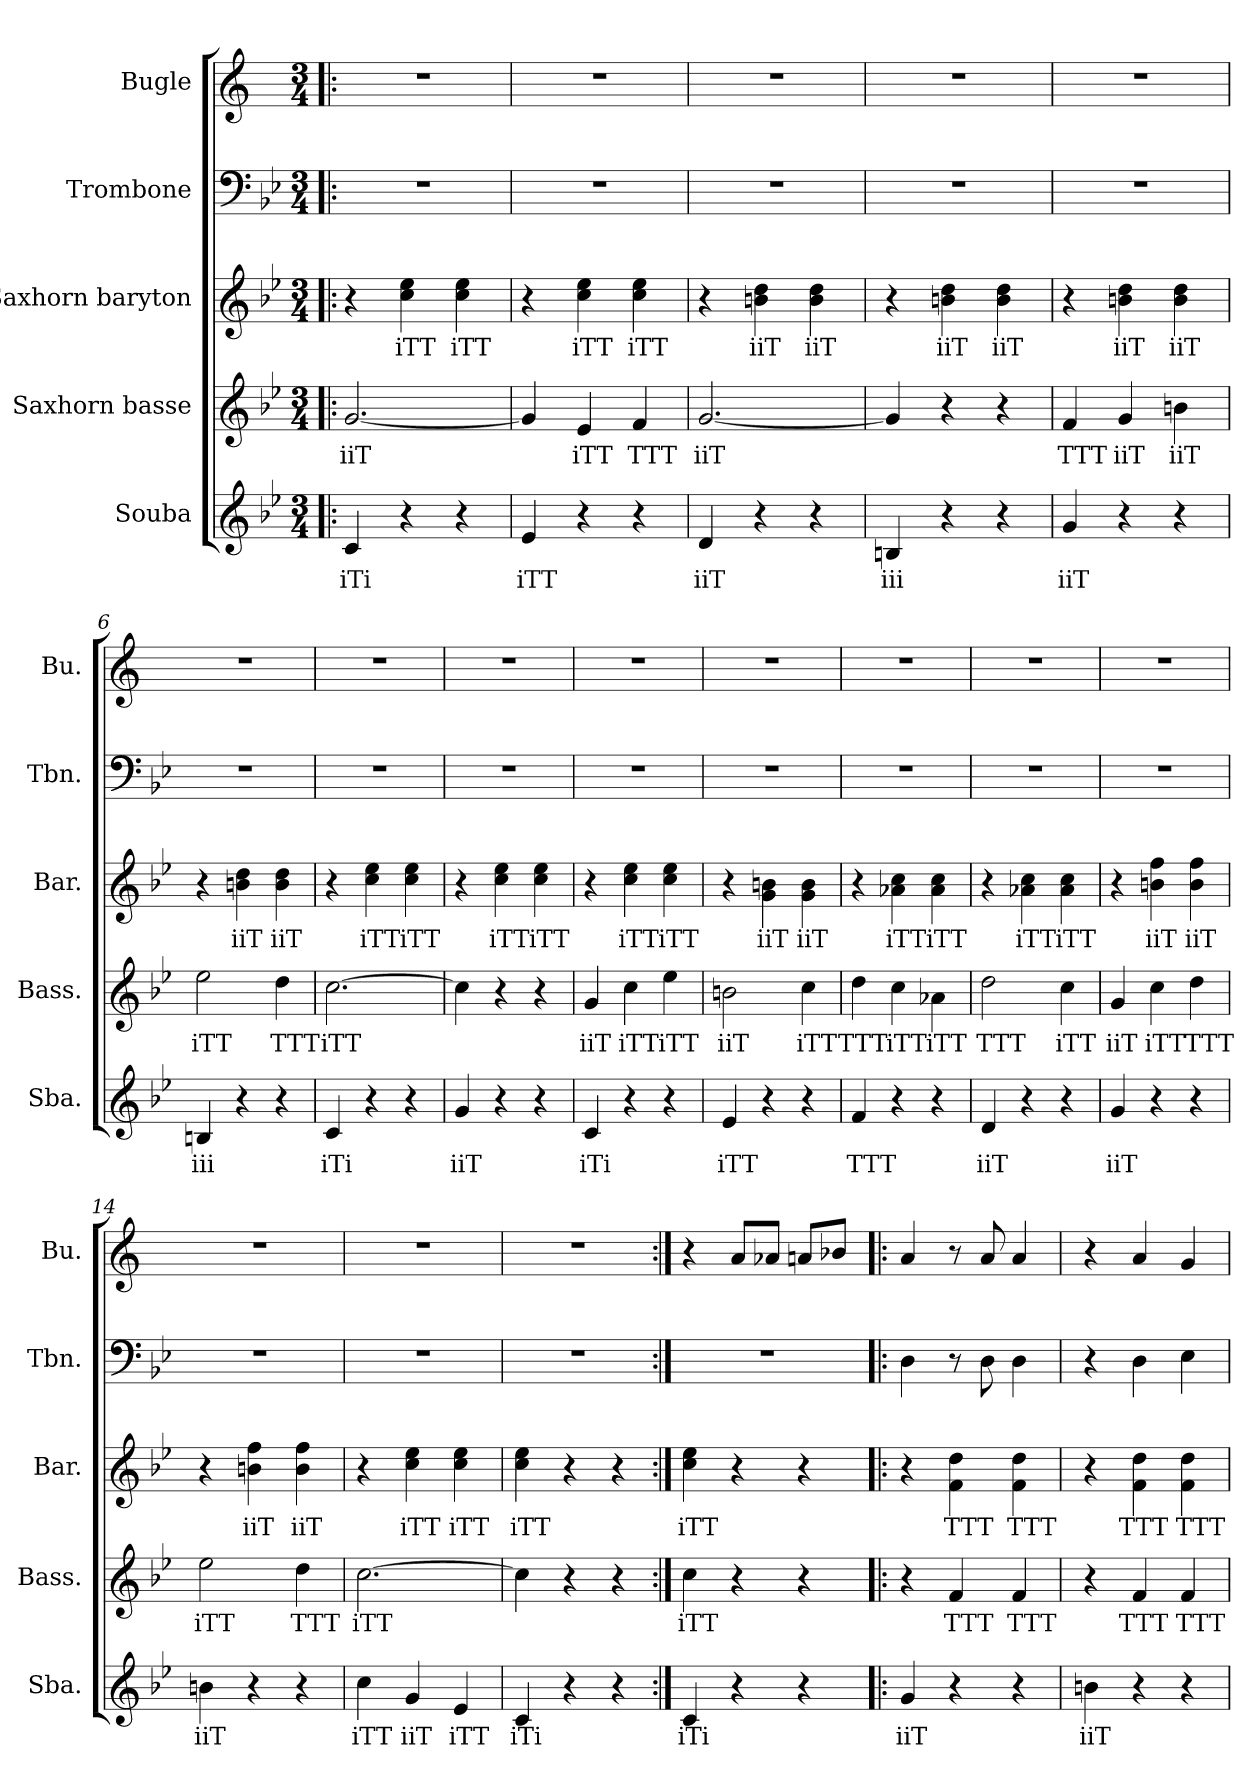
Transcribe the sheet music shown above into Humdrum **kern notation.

**kern	**text	**kern	**text	**kern	**text	**kern	**kern
*part5	*part5	*part4	*part4	*part3	*part3	*part2	*part1
*staff5	*staff5	*staff4	*staff4	*staff3	*staff3	*staff2	*staff1
*I"Souba	*	*I"Saxhorn basse	*	*I"Saxhorn baryton	*	*I"Trombone	*I"Bugle
*I'Sba.	*	*I'Bass.	*	*I'Bar.	*	*I'Tbn.	*I'Bu.
*clefG2	*	*clefG2	*	*clefG2	*	*clefF4	*clefG2
*ITrd15c26	*	*ITrd8c14	*	*ITrd8c14	*	*	*ITrd1c2
*k[b-e-]	*	*k[b-e-]	*	*k[b-e-]	*	*k[b-e-]	*k[b-e-]
*M3/4	*	*M3/4	*	*M3/4	*	*M3/4	*M3/4
*MM180	*	*MM180	*	*MM180	*	*MM180	*MM180
=1!|:	=1!|:	=1!|:	=1!|:	=1!|:	=1!|:	=1!|:	=1!|:
!	!LO:LY:b	!	!LO:LY:b	!	!	!	!
4CC/	iTi	[2.G/	iiT	4r	.	2.r	2.r
!	!	!	!	!	!LO:LY:b	!	!
4r	.	.	.	4c\ 4e-\	iTT	.	.
!	!	!	!	!	!LO:LY:b	!	!
4r	.	.	.	4c\ 4e-\	iTT	.	.
=2	=2	=2	=2	=2	=2	=2	=2
!	!LO:LY:b	!	!	!	!	!	!
4EE-/	iTT	4G/]	.	4r	.	2.r	2.r
!	!	!	!LO:LY:b	!	!LO:LY:b	!	!
4r	.	4E-/	iTT	4c\ 4e-\	iTT	.	.
!	!	!	!LO:LY:b	!	!LO:LY:b	!	!
4r	.	4F/	TTT	4c\ 4e-\	iTT	.	.
=3	=3	=3	=3	=3	=3	=3	=3
!	!LO:LY:b	!	!LO:LY:b	!	!	!	!
4DD/	iiT	[2.G/	iiT	4r	.	2.r	2.r
!	!	!	!	!	!LO:LY:b	!	!
4r	.	.	.	4Bn\ 4d\	iiT	.	.
!	!	!	!	!	!LO:LY:b	!	!
4r	.	.	.	4B\ 4d\	iiT	.	.
=4	=4	=4	=4	=4	=4	=4	=4
!	!LO:LY:b	!	!	!	!	!	!
4BBBn/	iii	4G/]	.	4r	.	2.r	2.r
!	!	!	!	!	!LO:LY:b	!	!
4r	.	4r	.	4Bn\ 4d\	iiT	.	.
!	!	!	!	!	!LO:LY:b	!	!
4r	.	4r	.	4B\ 4d\	iiT	.	.
=5	=5	=5	=5	=5	=5	=5	=5
!	!LO:LY:b	!	!LO:LY:b	!	!	!	!
4GG/	iiT	4F/	TTT	4r	.	2.r	2.r
!	!	!	!LO:LY:b	!	!LO:LY:b	!	!
4r	.	4G/	iiT	4Bn\ 4d\	iiT	.	.
!	!	!	!LO:LY:b	!	!LO:LY:b	!	!
4r	.	4Bn\	iiT	4B\ 4d\	iiT	.	.
!!LO:LB:g=z
=6	=6	=6	=6	=6	=6	=6	=6
!	!LO:LY:b	!	!LO:LY:b	!	!	!	!
4BBBn/	iii	2e-\	iTT	4r	.	2.r	2.r
!	!	!	!	!	!LO:LY:b	!	!
4r	.	.	.	4Bn\ 4d\	iiT	.	.
!	!	!	!LO:LY:b	!	!LO:LY:b	!	!
4r	.	4d\	TTT	4B\ 4d\	iiT	.	.
=7	=7	=7	=7	=7	=7	=7	=7
!	!LO:LY:b	!	!LO:LY:b	!	!	!	!
4CC/	iTi	[2.c\	iTT	4r	.	2.r	2.r
!	!	!	!	!	!LO:LY:b	!	!
4r	.	.	.	4c\ 4e-\	iTT	.	.
!	!	!	!	!	!LO:LY:b	!	!
4r	.	.	.	4c\ 4e-\	iTT	.	.
=8	=8	=8	=8	=8	=8	=8	=8
!	!LO:LY:b	!	!	!	!	!	!
4GG/	iiT	4c\]	.	4r	.	2.r	2.r
!	!	!	!	!	!LO:LY:b	!	!
4r	.	4r	.	4c\ 4e-\	iTT	.	.
!	!	!	!	!	!LO:LY:b	!	!
4r	.	4r	.	4c\ 4e-\	iTT	.	.
=9	=9	=9	=9	=9	=9	=9	=9
!	!LO:LY:b	!	!LO:LY:b	!	!	!	!
4CC/	iTi	4G/	iiT	4r	.	2.r	2.r
!	!	!	!LO:LY:b	!	!LO:LY:b	!	!
4r	.	4c\	iTT	4c\ 4e-\	iTT	.	.
!	!	!	!LO:LY:b	!	!LO:LY:b	!	!
4r	.	4e-\	iTT	4c\ 4e-\	iTT	.	.
=10	=10	=10	=10	=10	=10	=10	=10
!	!LO:LY:b	!	!LO:LY:b	!	!	!	!
4EE-/	iTT	2Bn\	iiT	4r	.	2.r	2.r
!	!	!	!	!	!LO:LY:b	!	!
4r	.	.	.	4G\ 4Bn\	iiT	.	.
!	!	!	!LO:LY:b	!	!LO:LY:b	!	!
4r	.	4c\	iTT	4G\ 4B\	iiT	.	.
=11	=11	=11	=11	=11	=11	=11	=11
!	!LO:LY:b	!	!LO:LY:b	!	!	!	!
4FF/	TTT	4d\	TTT	4r	.	2.r	2.r
!	!	!	!LO:LY:b	!	!LO:LY:b	!	!
4r	.	4c\	iTT	4A-X\ 4c\	iTT	.	.
!	!	!	!LO:LY:b	!	!LO:LY:b	!	!
4r	.	4A-X\	iTT	4A-\ 4c\	iTT	.	.
!!LO:PB:g=z
=12	=12	=12	=12	=12	=12	=12	=12
!	!LO:LY:b	!	!LO:LY:b	!	!	!	!
4DD/	iiT	2d\	TTT	4r	.	2.r	2.r
!	!	!	!	!	!LO:LY:b	!	!
4r	.	.	.	4A-X\ 4c\	iTT	.	.
!	!	!	!LO:LY:b	!	!LO:LY:b	!	!
4r	.	4c\	iTT	4A-\ 4c\	iTT	.	.
=13	=13	=13	=13	=13	=13	=13	=13
!	!LO:LY:b	!	!LO:LY:b	!	!	!	!
4GG/	iiT	4G/	iiT	4r	.	2.r	2.r
!	!	!	!LO:LY:b	!	!LO:LY:b	!	!
4r	.	4c\	iTT	4Bn\ 4f\	iiT	.	.
!	!	!	!LO:LY:b	!	!LO:LY:b	!	!
4r	.	4d\	TTT	4B\ 4f\	iiT	.	.
=14	=14	=14	=14	=14	=14	=14	=14
!	!LO:LY:b	!	!LO:LY:b	!	!	!	!
4BBn\	iiT	2e-\	iTT	4r	.	2.r	2.r
!	!	!	!	!	!LO:LY:b	!	!
4r	.	.	.	4Bn\ 4f\	iiT	.	.
!	!	!	!LO:LY:b	!	!LO:LY:b	!	!
4r	.	4d\	TTT	4B\ 4f\	iiT	.	.
=15	=15	=15	=15	=15	=15	=15	=15
!	!LO:LY:b	!	!LO:LY:b	!	!	!	!
4C\	iTT	[2.c\	iTT	4r	.	2.r	2.r
!	!LO:LY:b	!	!	!	!LO:LY:b	!	!
4GG/	iiT	.	.	4c\ 4e-\	iTT	.	.
!	!LO:LY:b	!	!	!	!LO:LY:b	!	!
4EE-/	iTT	.	.	4c\ 4e-\	iTT	.	.
=16	=16	=16	=16	=16	=16	=16	=16
!	!LO:LY:b	!	!	!	!LO:LY:b	!	!
4CC/	iTi	4c\]	.	4c\ 4e-\	iTT	2.r	2.r
4r	.	4r	.	4r	.	.	.
4r	.	4r	.	4r	.	.	.
=17:|!	=17:|!	=17:|!	=17:|!	=17:|!	=17:|!	=17:|!	=17:|!
!	!LO:LY:b	!	!LO:LY:b	!	!LO:LY:b	!	!
4CC/	iTi	4c\	iTT	4c\ 4e-\	iTT	2.r	4r
4r	.	4r	.	4r	.	.	8g/L
.	.	.	.	.	.	.	8g-X/J
4r	.	4r	.	4r	.	.	8gn/L
.	.	.	.	.	.	.	8a-X/J
!!LO:LB:g=z
=18!|:	=18!|:	=18!|:	=18!|:	=18!|:	=18!|:	=18!|:	=18!|:
!	!LO:LY:b	!	!	!	!	!	!
4GG/	iiT	4r	.	4r	.	4D\	4g/
!	!	!	!LO:LY:b	!	!LO:LY:b	!	!
4r	.	4F/	TTT	4F\ 4d\	TTT	8r	8r
.	.	.	.	.	.	8D\	8g/
!	!	!	!LO:LY:b	!	!LO:LY:b	!	!
4r	.	4F/	TTT	4F\ 4d\	TTT	4D\	4g/
=19	=19	=19	=19	=19	=19	=19	=19
!	!LO:LY:b	!	!	!	!	!	!
4BBn\	iiT	4r	.	4r	.	4r	4r
!	!	!	!LO:LY:b	!	!LO:LY:b	!	!
4r	.	4F/	TTT	4F\ 4d\	TTT	4D\	4g/
!	!	!	!LO:LY:b	!	!LO:LY:b	!	!
4r	.	4F/	TTT	4F\ 4d\	TTT	4E-\	4f/
=	=	=	=	=	=	=	=
*-	*-	*-	*-	*-	*-	*-	*-
